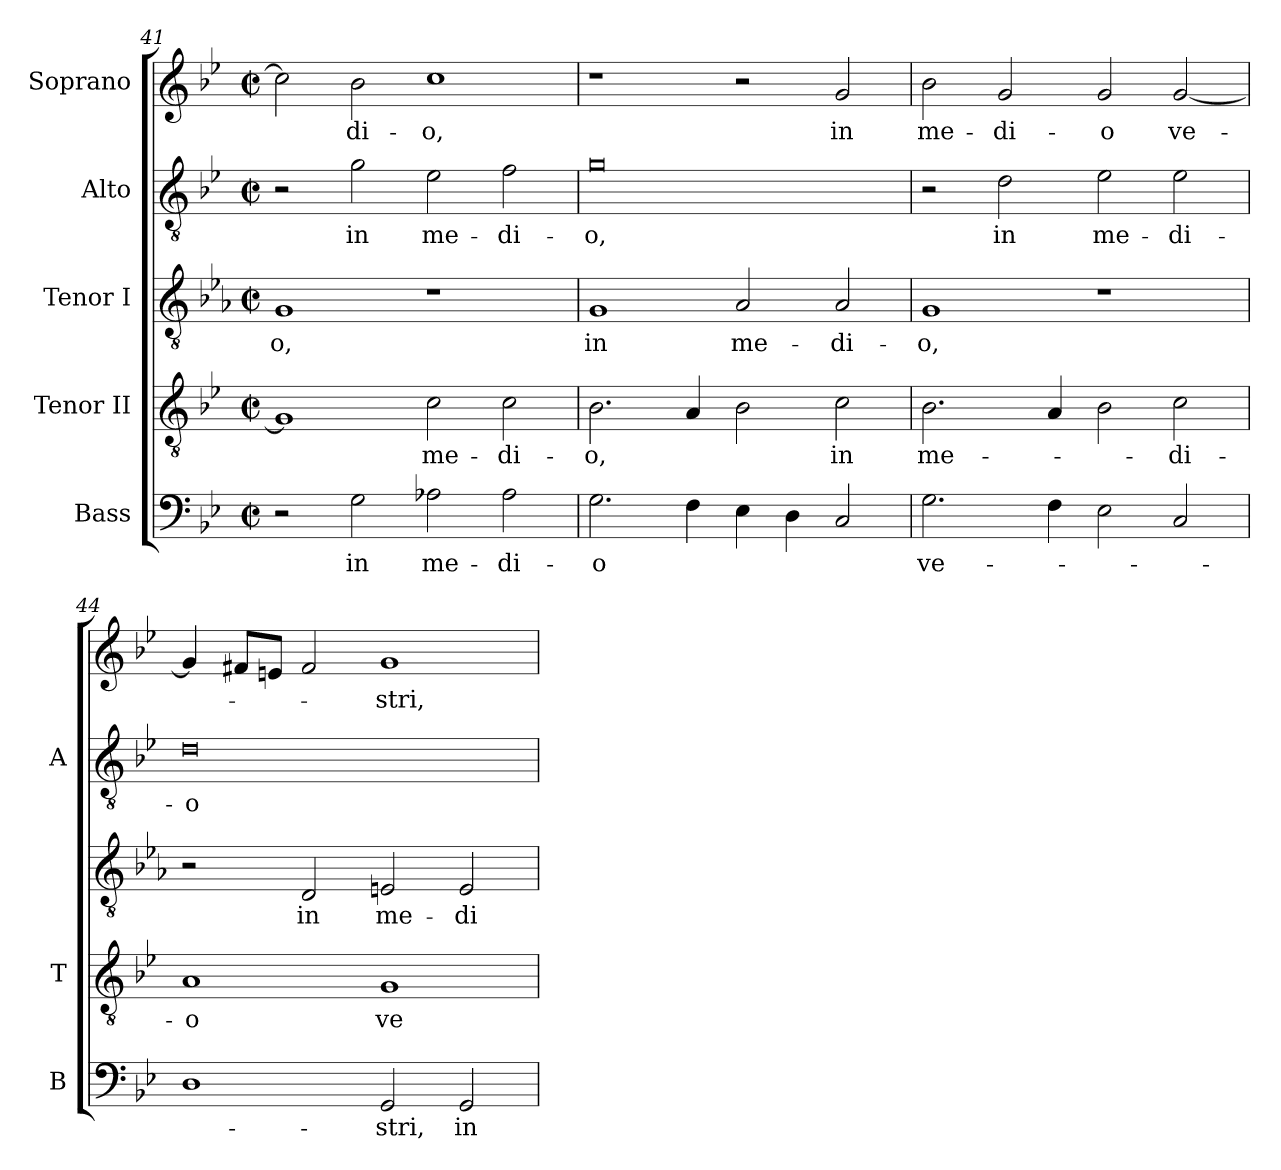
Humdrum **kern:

**kern	**text	**kern	**text	**kern	**text	**kern	**text	**kern	**text
*part5	*part5	*part4	*part4	*part3	*part3	*part2	*part2	*part1	*part1
*staff5	*staff5	*staff4	*staff4	*staff3	*staff3	*staff2	*staff2	*staff1	*staff1
*I"Bass	*	*I"Tenor II	*	*I"Tenor I	*	*I"Alto	*	*I"Soprano	*
*I'B	*	*I'T	*	*	*	*I'A	*	*	*
!!LO:PB:g=z
*clefF4	*	*clefGv2	*	*clefGv2	*	*clefGv2	*	*clefG2	*
*	*	*	*	*ITrd-4c-7	*	*	*	*	*
*k[b-e-]	*	*k[b-e-]	*	*k[b-e-]	*	*k[b-e-]	*	*k[b-e-]	*
*B-:	*	*B-:	*	*B-:	*	*B-:	*	*B-:	*
*M2/2	*	*M2/2	*	*M2/2	*	*M2/2	*	*M2/2	*
*met(c|)	*	*met(c|)	*	*met(c|)	*	*met(c|)	*	*met(c|)	*
=41	=41	=41	=41	=41	=41	=41	=41	=41	=41
!	!	!	!	!	!LO:LY:b:color=#000000	!	!	!	!
2r	.	1Gi]	.	1di	-o,	2r	.	2cci\]	.
!	!LO:LY:b:color=#000000	!	!	!	!	!	!	!	!
!	!	!	!	!	!	!	!LO:LY:b:color=#000000	!	!
!	!	!	!	!	!	!	!	!	!LO:LY:b:color=#000000
2Gi\	in	.	.	.	.	2gi\	in	2b-i\	-di-
!	!LO:LY:b:color=#000000	!	!	!	!	!	!	!	!
!	!	!	!LO:LY:b:color=#000000	!	!	!	!	!	!
!	!	!	!	!	!	!	!LO:LY:b:color=#000000	!	!
!	!	!	!	!	!	!	!	!	!LO:LY:b:color=#000000
2A-Xi\	me-	2ci\	me-	1r	.	2e-i\	me-	1cci	-o,
!	!LO:LY:b:color=#000000	!	!	!	!	!	!	!	!
!	!	!	!LO:LY:b:color=#000000	!	!	!	!	!	!
!	!	!	!	!	!	!	!LO:LY:b:color=#000000	!	!
2A-i\	-di-	2ci\	-di-	.	.	2fi\	-di-	.	.
=42	=42	=42	=42	=42	=42	=42	=42	=42	=42
!	!LO:LY:b:color=#000000	!	!	!	!	!	!	!	!
!	!	!	!LO:LY:b:color=#000000	!	!	!	!	!	!
!	!	!	!	!	!LO:LY:b:color=#000000	!	!	!	!
!	!	!	!	!	!	!	!LO:LY:b:color=#000000	!	!
2.Gi\	-o	2.B-i\	-o,	1di	in	0gi	-o,	1r	.
4Fi\	.	4Ai/	.	.	.	.	.	.	.
!	!	!	!	!	!LO:LY:b:color=#000000	!	!	!	!
4E-i\	.	2B-i\	.	2e-i/	me-	.	.	2r	.
4Di\	.	.	.	.	.	.	.	.	.
!	!	!	!LO:LY:b:color=#000000	!	!	!	!	!	!
!	!	!	!	!	!LO:LY:b:color=#000000	!	!	!	!
!	!	!	!	!	!	!	!	!	!LO:LY:b:color=#000000
2Ci/	.	2ci\	in	2e-i/	-di-	.	.	2gi/	in
=43	=43	=43	=43	=43	=43	=43	=43	=43	=43
!	!LO:LY:b:color=#000000	!	!	!	!	!	!	!	!
!	!	!	!LO:LY:b:color=#000000	!	!	!	!	!	!
!	!	!	!	!	!LO:LY:b:color=#000000	!	!	!	!
!	!	!	!	!	!	!	!	!	!LO:LY:b:color=#000000
2.Gi\	ve-	2.B-i\	me-	1di	-o,	2r	.	2b-i\	me-
!	!	!	!	!	!	!	!LO:LY:b:color=#000000	!	!
!	!	!	!	!	!	!	!	!	!LO:LY:b:color=#000000
.	.	.	.	.	.	2di\	in	2gi/	-di-
4Fi\	.	4Ai/	.	.	.	.	.	.	.
!	!	!	!	!	!	!	!LO:LY:b:color=#000000	!	!
!	!	!	!	!	!	!	!	!	!LO:LY:b:color=#000000
2E-i\	.	2B-i\	.	1r	.	2e-i\	me-	2gi/	-o
!	!	!	!LO:LY:b:color=#000000	!	!	!	!	!	!
!	!	!	!	!	!	!	!LO:LY:b:color=#000000	!	!
!	!	!	!	!	!	!	!	!	!LO:LY:b:color=#000000
2Ci/	.	2ci\	-di-	.	.	2e-i\	-di-	[<2gi/	ve-
=44	=44	=44	=44	=44	=44	=44	=44	=44	=44
!	!	!	!LO:LY:b:color=#000000	!	!	!	!	!	!
!	!	!	!	!	!	!	!LO:LY:b:color=#000000	!	!
1Di	.	1Ai	-o	2r	.	0di	-o	4gi/]	.
.	.	.	.	.	.	.	.	8f#Xi/L	.
.	.	.	.	.	.	.	.	8eni/J	.
!	!	!	!	!	!LO:LY:b:color=#000000	!	!	!	!
.	.	.	.	2Ai/	in	.	.	2f#i/	.
!	!LO:LY:b:color=#000000	!	!	!	!	!	!	!	!
!	!	!	!LO:LY:b:color=#000000	!	!	!	!	!	!
!	!	!	!	!	!LO:LY:b:color=#000000	!	!	!	!
!	!	!	!	!	!	!	!	!	!LO:LY:b:color=#000000
2GGi/	-stri,	1Gi	ve-	2Bni/	me-	.	.	1gi	-stri,
!	!LO:LY:b:color=#000000	!	!	!	!	!	!	!	!
!	!	!	!	!	!LO:LY:b:color=#000000	!	!	!	!
2GGi/	in	.	.	2Bi/	-di-	.	.	.	.
=	=	=	=	=	=	=	=	=	=
*-	*-	*-	*-	*-	*-	*-	*-	*-	*-
